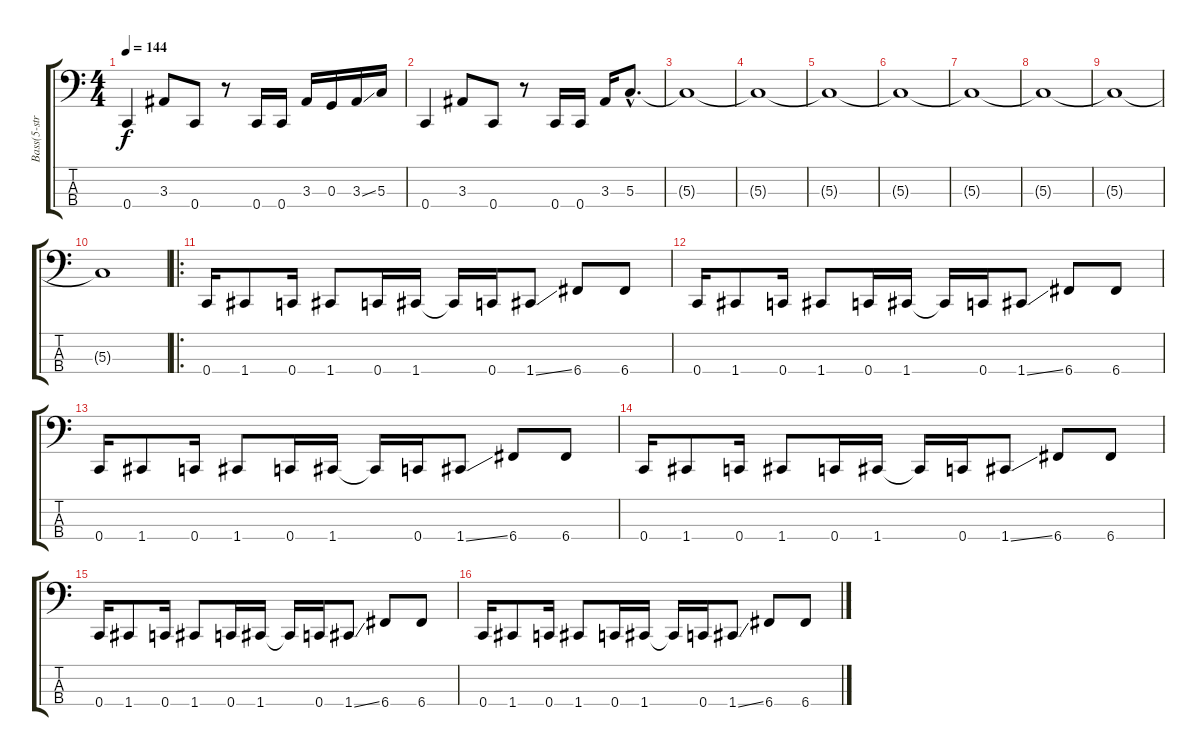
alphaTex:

\track ("Bass(5-string arr. for 4)" "Bass(5-str") {instrument electricbasspick}
\staff {score tabs}
\tuning (F2 C2 G1 C1) {hide}
\ts (4 4)
\tempo 144
\clef f4
\ks c
0.4.4{dy f} 3.3.8 0.4.8 r.8 0.4.16 0.4.16 3.3.16 0.3.16 3.3{ss}.16 5.3.16 |
0.4.4 3.3.8 0.4.8 r.8 0.4.16 0.4.16 3.3.16 5.3{hac}.8{d} |
5.3{t}.1 |
5.3{t}.1 |
5.3{t}.1 |
5.3{t}.1 |
5.3{t}.1 |
5.3{t}.1 |
5.3{t}.1 |
5.3{t}.1 |
\ro
0.4.16 1.4.8 0.4.16 1.4.8 0.4.16 1.4.16 1.4{t}.16 0.4.16 1.4{ss}.8 6.4.8 6.4.8 |
0.4.16 1.4.8 0.4.16 1.4.8 0.4.16 1.4.16 1.4{t}.16 0.4.16 1.4{ss}.8 6.4.8 6.4.8 |
0.4.16 1.4.8 0.4.16 1.4.8 0.4.16 1.4.16 1.4{t}.16 0.4.16 1.4{ss}.8 6.4.8 6.4.8 |
0.4.16 1.4.8 0.4.16 1.4.8 0.4.16 1.4.16 1.4{t}.16 0.4.16 1.4{ss}.8 6.4.8 6.4.8 |
0.4.16 1.4.8 0.4.16 1.4.8 0.4.16 1.4.16 1.4{t}.16 0.4.16 1.4{ss}.8 6.4.8 6.4.8 |
0.4.16 1.4.8 0.4.16 1.4.8 0.4.16 1.4.16 1.4{t}.16 0.4.16 1.4{ss}.8 6.4.8 6.4.8
